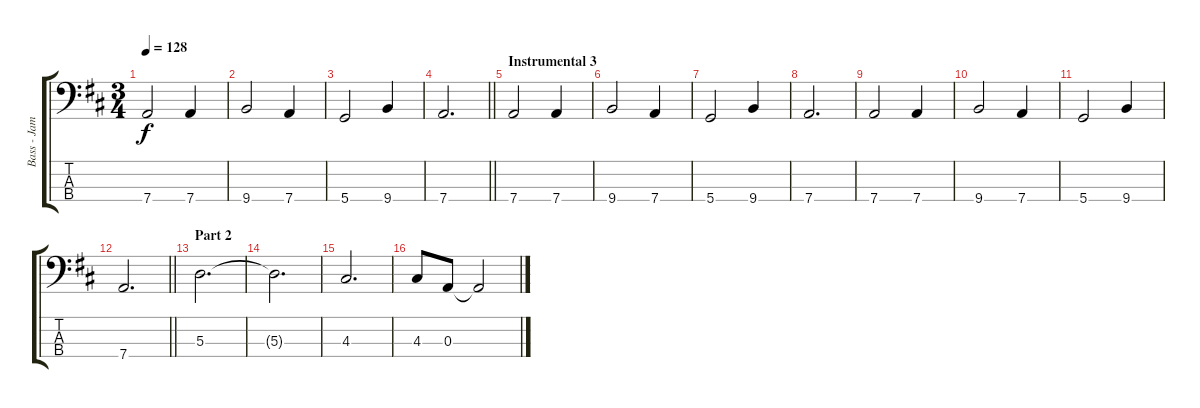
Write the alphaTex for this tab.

\track ("Bass - James Johnston" "Bass - Jam") {instrument electricbassfinger}
\staff {score tabs}
\tuning (G2 D2 A1 D1) {hide}
\ts (3 4)
\tempo 128
\clef f4
\ks d
7.4.2{dy f} 7.4.4 |
9.4.2 7.4.4 |
5.4.2 9.4.4 |
\barLineRight lightlight
7.4.2{d} |
\section ("" "Instrumental 3")
7.4.2 7.4.4 |
9.4.2 7.4.4 |
5.4.2 9.4.4 |
7.4.2{d} |
7.4.2 7.4.4 |
9.4.2 7.4.4 |
5.4.2 9.4.4 |
\barLineRight lightlight
7.4.2{d} |
\section ("" "Part 2")
5.3.2{d} |
5.3{t}.2{d} |
4.3.2{d} |
4.3.8 0.3.8 0.3{t}.2
